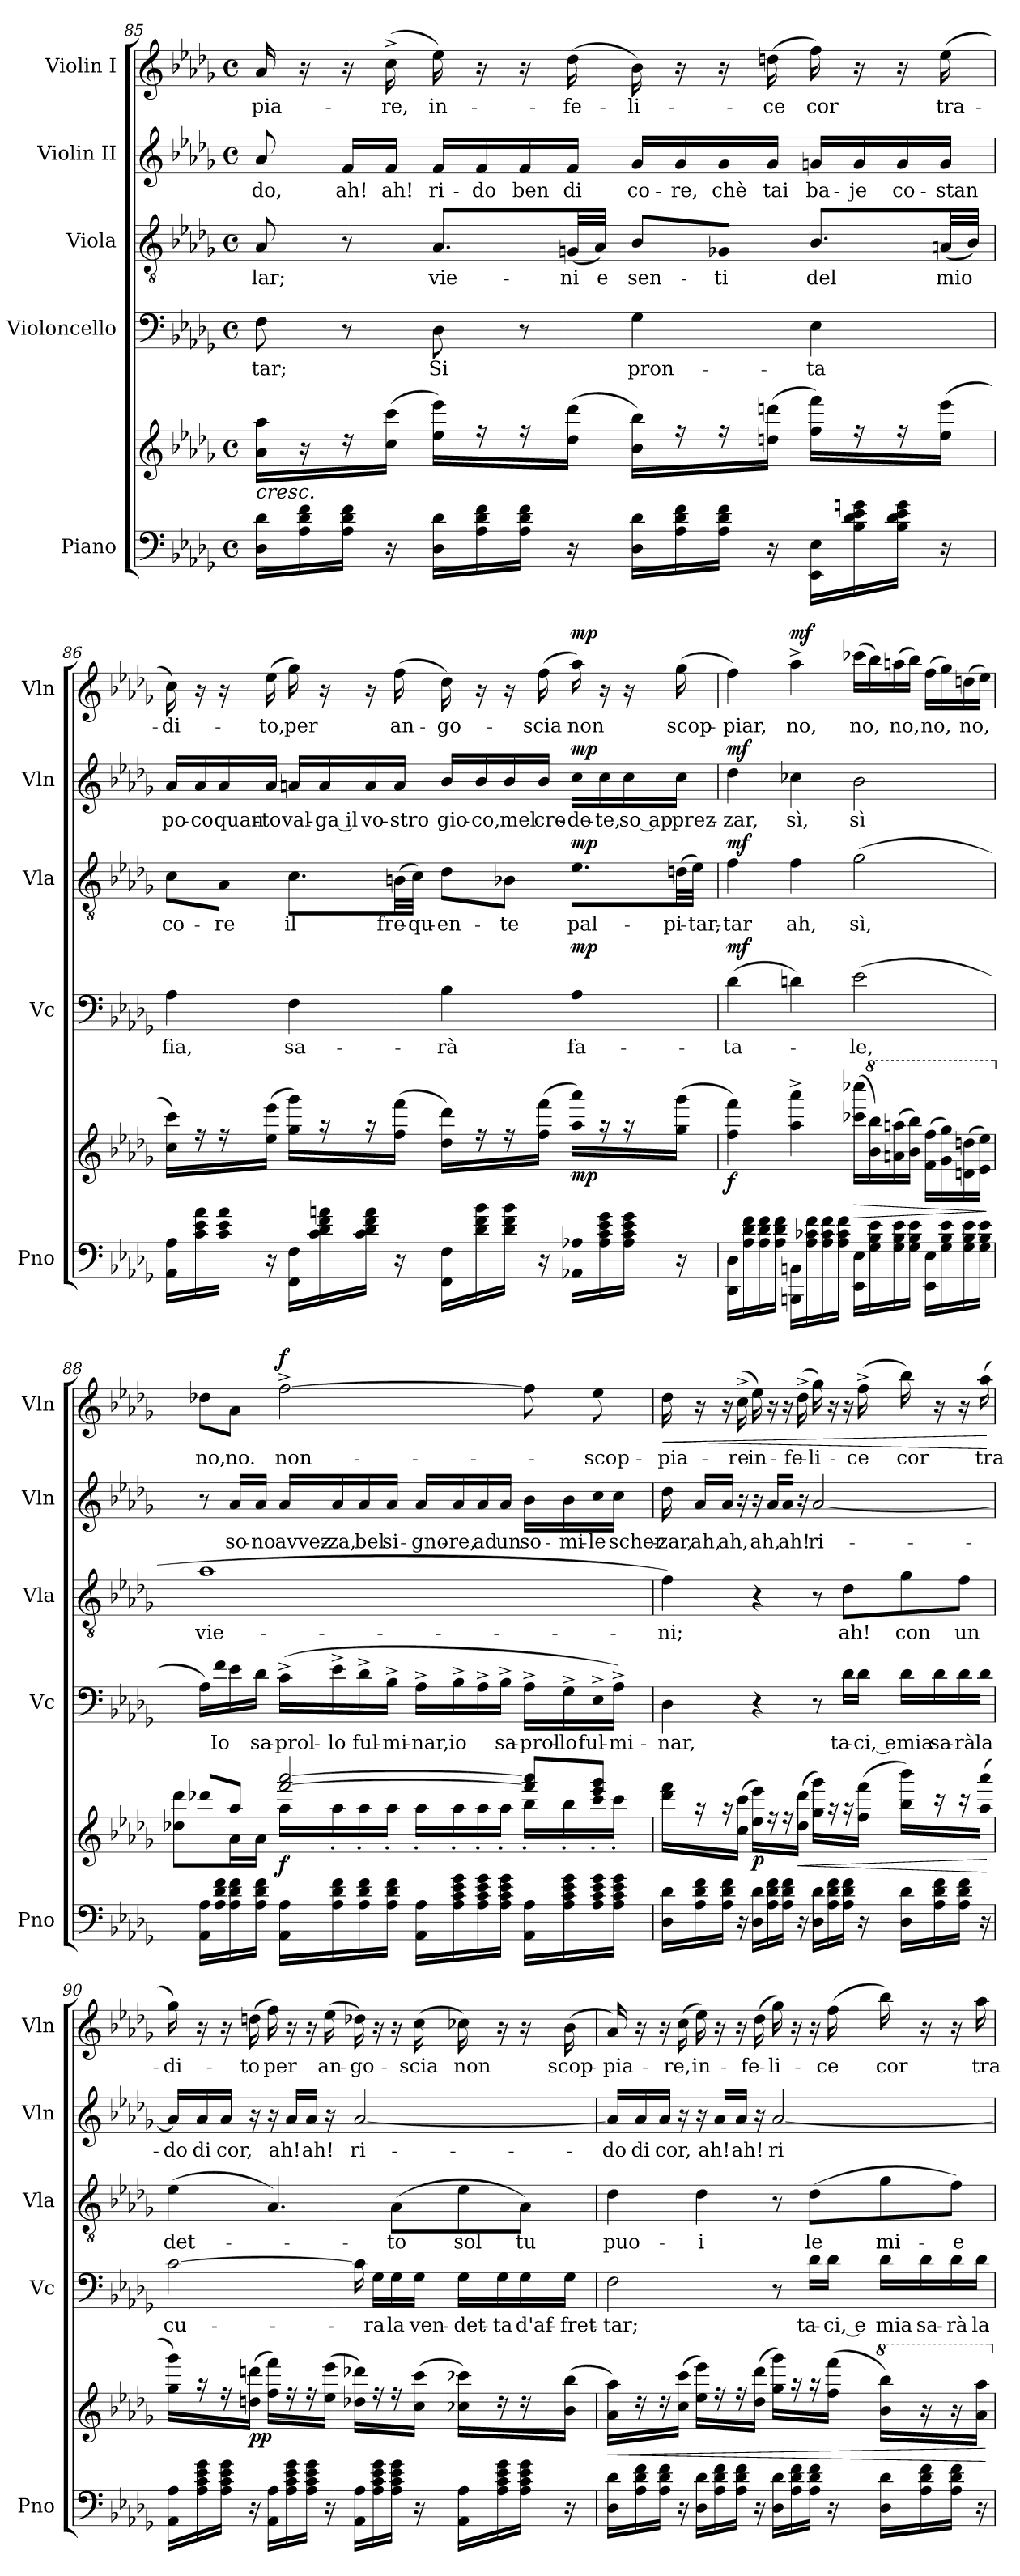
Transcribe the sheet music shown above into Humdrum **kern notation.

**kern	**kern	**dynam	**kern	**text	**dynam	**kern	**text	**dynam	**kern	**text	**dynam	**kern	**text	**dynam
*part5	*part5	*part5	*part4	*part4	*part4	*part3	*part3	*part3	*part2	*part2	*part2	*part1	*part1	*part1
*staff6	*staff5	*staff5/6	*staff4	*staff4	*staff4	*staff3	*staff3	*staff3	*staff2	*staff2	*staff2	*staff1	*staff1	*staff1
*I"Piano	*	*	*I"Violoncello	*	*	*I"Viola	*	*	*I"Violin II	*	*	*I"Violin I	*	*
*I'Pno	*	*	*I'Vc	*	*	*I'Vla	*	*	*I'Vln	*	*	*I'Vln	*	*
*clefF4	*clefG2	*	*clefF4	*	*	*clefGv2	*	*	*clefG2	*	*	*clefG2	*	*
*k[b-e-a-d-g-]	*k[b-e-a-d-g-]	*	*k[b-e-a-d-g-]	*	*	*k[b-e-a-d-g-]	*	*	*k[b-e-a-d-g-]	*	*	*k[b-e-a-d-g-]	*	*
*M4/4	*M4/4	*	*M4/4	*	*	*M4/4	*	*	*M4/4	*	*	*M4/4	*	*
*met(c)	*met(c)	*	*met(c)	*	*	*met(c)	*	*	*met(c)	*	*	*met(c)	*	*
=85	=85	=85	=85	=85	=85	=85	=85	=85	=85	=85	=85	=85	=85	=85
!	!LO:TX:b:i:t=cresc.	!	!	!	!	!	!	!	!	!	!	!	!	!
!	!	!	!	!LO:LY:b	!	!	!LO:LY:b	!	!	!LO:LY:b	!	!	!LO:LY:b	!
16D-\ 16d-\LL	16a-\ 16aa-\LL	.	8F\	-tar;	.	8A-/	-lar;	.	8a-/	-do,	.	16a-/	-pia-	.
16A-\ 16d-\ 16f\	16r	.	.	.	.	.	.	.	.	.	.	16r	.	.
!	!	!	!	!	!	!	!	!	!	!LO:LY:b	!	!	!	!
16A-\ 16d-\ 16f\JJ	16r	.	8r	.	.	8r	.	.	16f/LL	ah!	.	16r	.	.
!	!	!	!	!	!	!	!	!	!	!LO:LY:b	!	!	!LO:LY:b	!
16r	(>16cc\ 16ccc\JJ	.	.	.	.	.	.	.	16f/JJ	ah!	.	(>16cc^\	-re,	.
!	!	!	!	!LO:LY:b	!	!	!LO:LY:b	!	!	!LO:LY:b	!	!	!LO:LY:b	!
16D-\ 16d-\LL	16ee-\ 16eee-\LL)	.	8D-\	Si	.	8.A-/L	vie-	.	16f/LL	ri-	.	16ee-\)	in-	.
!	!	!	!	!	!	!	!	!	!	!LO:LY:b	!	!	!	!
16A-\ 16d-\ 16f\	16r	.	.	.	.	.	.	.	16f/	-do	.	16r	.	.
!	!	!	!	!	!	!	!	!	!	!LO:LY:b	!	!	!	!
16A-\ 16d-\ 16f\JJ	16r	.	8r	.	.	.	.	.	16f/	ben	.	16r	.	.
!	!	!	!	!	!	!	!LO:LY:b	!	!	!LO:LY:b	!	!	!LO:LY:b	!
16r	(>16dd-\ 16ddd-\JJ	.	.	.	.	(<32Gn/LL	-ni	.	16f/JJ	di	.	(>16dd-\	-fe-	.
!	!	!	!	!	!	!	!LO:LY:b	!	!	!	!	!	!	!
.	.	.	.	.	.	32A-/JJJ)	e	.	.	.	.	.	.	.
!	!	!	!	!LO:LY:b	!	!	!LO:LY:b	!	!	!LO:LY:b	!	!	!LO:LY:b	!
16D-\ 16d-\LL	16b-\ 16bb-\LL)	.	4G-\	pron-	.	8B-/L	sen-	.	16g-/LL	co-	.	16b-\)	-li-	.
!	!	!	!	!	!	!	!	!	!	!LO:LY:b	!	!	!	!
16A-\ 16d-\ 16f\	16r	.	.	.	.	.	.	.	16g-/	-re,	.	16r	.	.
!	!	!	!	!	!	!	!LO:LY:b	!	!	!LO:LY:b	!	!	!	!
16A-\ 16d-\ 16f\JJ	16r	.	.	.	.	8G-X/J	-ti	.	16g-/	chè	.	16r	.	.
!	!	!	!	!	!	!	!	!	!	!LO:LY:b	!	!	!LO:LY:b	!
16r	(>16ddn\ 16dddn\JJ	.	.	.	.	.	.	.	16g-/JJ	tai	.	(>16ddn\	-ce	.
!	!	!	!	!LO:LY:b	!	!	!LO:LY:b	!	!	!LO:LY:b	!	!	!LO:LY:b	!
16EE-\ 16E-\LL	16ff\ 16fff\LL)	.	4E-\	-ta	.	8.B-/L	del	.	16gn/LL	ba-	.	16ff\)	cor	.
!	!	!	!	!	!	!	!	!	!	!LO:LY:b	!	!	!	!
16B-\ 16d-\ 16e-\ 16gn\	16r	.	.	.	.	.	.	.	16g/	-je	.	16r	.	.
!	!	!	!	!	!	!	!	!	!	!LO:LY:b	!	!	!	!
16B-\ 16d-\ 16e-\ 16g\JJ	16r	.	.	.	.	.	.	.	16g/	co-	.	16r	.	.
!	!	!	!	!	!	!	!LO:LY:b	!	!	!LO:LY:b	!	!	!LO:LY:b	!
16r	(>16ee-\ 16eee-\JJ	.	.	.	.	(<32An/LL	mio	.	16g/JJ	-stan	.	(>16ee-\	tra-	.
.	.	.	.	.	.	32B-/JJJ)	.	.	.	.	.	.	.	.
!!LO:PB:g=z
=86	=86	=86	=86	=86	=86	=86	=86	=86	=86	=86	=86	=86	=86	=86
!	!	!	!	!LO:LY:b	!	!	!LO:LY:b	!	!	!LO:LY:b	!	!	!LO:LY:b	!
16AA-\ 16A-\LL	16cc\ 16ccc\LL)	.	4A-\	fia,	.	8c\L	co-	.	16a-/LL	po-	.	16cc\)	-di-	.
!	!	!	!	!	!	!	!	!	!	!LO:LY:b	!	!	!	!
16c\ 16e-\ 16a-\	16r	.	.	.	.	.	.	.	16a-/	-co	.	16r	.	.
!	!	!	!	!	!	!	!LO:LY:b	!	!	!LO:LY:b	!	!	!	!
16c\ 16e-\ 16a-\JJ	16r	.	.	.	.	8A-\J	-re	.	16a-/	quan-	.	16r	.	.
!	!	!	!	!	!	!	!	!	!	!LO:LY:b	!	!	!LO:LY:b	!
16r	(>16ee-\ 16eee-\JJ	.	.	.	.	.	.	.	16a-/JJ	-to	.	(>16ee-\	-to,	.
!	!	!	!	!LO:LY:b	!	!	!LO:LY:b	!	!	!LO:LY:b	!	!	!LO:LY:b	!
16FF\ 16F\LL	16gg-\ 16ggg-\LL)	.	4F\	sa-	.	8.c\L	il	.	16an/LL	val-	.	16gg-\)	per	.
!	!	!	!	!	!	!	!	!	!	!LO:LY:b	!	!	!	!
16c\ 16d-\ 16f\ 16an\	16r	.	.	.	.	.	.	.	16a/	-ga il	.	16r	.	.
!	!	!	!	!	!	!	!	!	!	!LO:LY:b	!	!	!	!
16c\ 16d-\ 16f\ 16a\JJ	16r	.	.	.	.	.	.	.	16a/	vo-	.	16r	.	.
!	!	!	!	!	!	!	!LO:LY:b	!	!	!LO:LY:b	!	!	!LO:LY:b	!
16r	(>16ff\ 16fff\JJ	.	.	.	.	(>32Bn\LL	fre-	.	16a/JJ	-stro	.	(>16ff\	an-	.
!	!	!	!	!	!	!	!LO:LY:b	!	!	!	!	!	!	!
.	.	.	.	.	.	32c\JJJ)	-qu-	.	.	.	.	.	.	.
!	!	!	!	!LO:LY:b	!	!	!LO:LY:b	!	!	!LO:LY:b	!	!	!LO:LY:b	!
16FF\ 16F\LL	16dd-\ 16ddd-\LL)	.	4B-\	-rà	.	8d-\L	-en-	.	16b-/LL	gio-	.	16dd-\)	-go-	.
!	!	!	!	!	!	!	!	!	!	!LO:LY:b	!	!	!	!
16d-\ 16f\ 16b-\	16r	.	.	.	.	.	.	.	16b-/	-co,	.	16r	.	.
!	!	!	!	!	!	!	!LO:LY:b	!	!	!LO:LY:b	!	!	!	!
16d-\ 16f\ 16b-\JJ	16r	.	.	.	.	8B-X\J	-te	.	16b-/	mel	.	16r	.	.
!	!	!	!	!	!	!	!	!	!	!LO:LY:b	!	!	!LO:LY:b	!
16r	(>16ff\ 16fff\JJ	.	.	.	.	.	.	.	16b-/JJ	cre-	.	(>16ff\	-scia	.
!	!	!LO:DY:b	!	!LO:LY:b	!LO:DY:b	!	!LO:LY:b	!LO:DY:b	!	!LO:LY:b	!LO:DY:b	!	!LO:LY:b	!LO:DY:b
16AA-X\ 16A-X\LL	16aa-\ 16aaa-\LL)	mp	4A-\	fa-	mp	8.e-\L	pal-	mp	16cc\LL	-de-	mp	16aa-\)	non	mp
!	!	!	!	!	!	!	!	!	!	!LO:LY:b	!	!	!	!
16A-\ 16c\ 16e-\ 16g-\	16r	.	.	.	.	.	.	.	16cc\	-te,	.	16r	.	.
!	!	!	!	!	!	!	!	!	!	!LO:LY:b	!	!	!	!
16A-\ 16c\ 16e-\ 16g-\JJ	16r	.	.	.	.	.	.	.	16cc\	so ap	.	16r	.	.
!	!	!	!	!	!	!	!LO:LY:b	!	!	!LO:LY:b	!	!	!LO:LY:b	!
16r	(>16gg-\ 16ggg-\JJ	.	.	.	.	(>32dn\LL	-pi-	.	16cc\JJ	-prez-	.	(>16gg-\	scop-	.
!	!	!	!	!	!	!	!LO:LY:b	!	!	!	!	!	!	!
.	.	.	.	.	.	32e-\JJJ)	-tar,-	.	.	.	.	.	.	.
=87	=87	=87	=87	=87	=87	=87	=87	=87	=87	=87	=87	=87	=87	=87
!	!	!LO:DY:b	!	!LO:LY:b	!LO:DY:b	!	!LO:LY:b	!LO:DY:b	!	!LO:LY:b	!LO:DY:b	!	!LO:LY:b	!
16DD-\ 16D-\LL	4ff\ 4fff\)	f	(>4d-\	-ta-	mf	4f\	-tar	mf	4dd-\	-zar,	mf	4ff\)	-piar,	.
16A-\ 16d-\ 16f\	.	.	.	.	.	.	.	.	.	.	.	.	.	.
16A-\ 16d-\ 16f\	.	.	.	.	.	.	.	.	.	.	.	.	.	.
16A-\ 16d-\ 16f\JJ	.	.	.	.	.	.	.	.	.	.	.	.	.	.
!	!	!	!	!	!	!	!LO:LY:b	!	!	!LO:LY:b	!	!	!LO:LY:b	!LO:DY:b
16BBBn\ 16BBn\LL	4aa-\^ 4aaa-\^	.	4dn\)	.	.	4f\	ah,	.	4cc-X\	sì,	.	4aa-^\	no,	mf
16A-\ 16c-X\ 16f\	.	.	.	.	.	.	.	.	.	.	.	.	.	.
16A-\ 16c-\ 16f\	.	.	.	.	.	.	.	.	.	.	.	.	.	.
16A-\ 16c-\ 16f\JJ	.	.	.	.	.	.	.	.	.	.	.	.	.	.
!	!	!LO:HP:b	!	!LO:LY:b	!	!	!LO:LY:b	!	!	!LO:LY:b	!	!	!LO:LY:b	!
16EE-\ 16E-\LL	(>16ccc-X\ 16cccc-X\LL	>	(>2e-\	-le,	.	(>2g-\	sì,	.	2b-\	sì	.	(>16ccc-X\LL	no,	.
*	*8va	*	*	*	*	*	*	*	*	*	*	*	*	*
16G-\ 16B-\ 16e-\	16bb-\ 16bbb-\)	.	.	.	.	.	.	.	.	.	.	16bb-\)	.	.
!	!	!	!	!	!	!	!	!	!	!	!	!	!LO:LY:b	!
16G-\ 16B-\ 16e-\	(>16aan\ 16aaan\	.	.	.	.	.	.	.	.	.	.	(>16aan\	no,	.
16G-\ 16B-\ 16e-\JJ	16bb-\ 16bbb-\JJ)	.	.	.	.	.	.	.	.	.	.	16bb-\JJ)	.	.
!	!	!	!	!	!	!	!	!	!	!	!	!	!LO:LY:b	!
16EE-\ 16E-\LL	(>16ff\ 16fff\LL	.	.	.	.	.	.	.	.	.	.	(>16ff\LL	no,	.
16G-\ 16B-\ 16e-\	16gg-\ 16ggg-\)	.	.	.	.	.	.	.	.	.	.	16gg-\)	.	.
!	!	!	!	!	!	!	!	!	!	!	!	!	!LO:LY:b	!
16G-\ 16B-\ 16e-\	(>16ddn\ 16dddn\	.	.	.	.	.	.	.	.	.	.	(>16ddn\	no,	.
16G-\ 16B-\ 16e-\JJ	16ee-\ 16eee-\JJ)	.	.	.	.	.	.	.	.	.	.	16ee-\JJ)	.	.
.	.	]	.	.	.	.	.	.	.	.	.	.	.	.
!!LO:LB:g=z
=88	=88	=88	=88	=88	=88	=88	=88	=88	=88	=88	=88	=88	=88	=88
*	*X8va	*	*	*	*	*	*	*	*	*	*	*	*	*
*	*^	*	*	*	*	*	*	*	*	*	*	*	*	*
!	!	!	!	!	!	!	!	!LO:LY:b	!	!	!	!	!	!LO:LY:b	!
16AA-\ 16A-\LL	8ddd-X/L	8dd-X\ 8ddd-\L	.	16A-\LL)	.	.	1a-	vie-	.	8r	.	.	8dd-X\L	no,	.
!	!	!	!	!	!LO:LY:b	!	!	!	!	!	!	!	!	!	!
16A-\ 16d-\ 16f\	.	.	.	16f\	Io	.	.	.	.	.	.	.	.	.	.
!	!	!	!	!	!	!	!	!	!	!	!LO:LY:b	!	!	!LO:LY:b	!
16A-\ 16d-\ 16f\	8aa-/J	16a-\L	.	16e-\	.	.	.	.	.	16a-/LL	so-	.	8a-\J	no.	.
!	!	!	!	!	!LO:LY:b	!	!	!	!	!	!LO:LY:b	!	!	!	!
16A-\ 16d-\ 16f\JJ	.	16a-\JJ	.	16d-\JJ	sa-	.	.	.	.	16a-/JJ	-no	.	.	.	.
!	!	!	!LO:DY:b	!	!LO:LY:b	!	!	!	!	!	!LO:LY:b	!	!	!LO:LY:b	!LO:DY:a
16AA-\ 16A-\LL	[2fff/ [2aaa-/	16aa-\LL	f	(>16c^\LL	-prol-	.	.	.	.	16a-/LL	avvez-	.	[2ff^\	non-	f
!	!	!	!	!	!LO:LY:b	!	!	!	!	!	!LO:LY:b	!	!	!	!
16A-\ 16d-\ 16f\	.	16aa-'\	.	16e-^\	-lo	.	.	.	.	16a-/	-za,	.	.	.	.
!	!	!	!	!	!LO:LY:b	!	!	!	!	!	!LO:LY:b	!	!	!	!
16A-\ 16d-\ 16f\	.	16aa-'\	.	16d-^\	ful-	.	.	.	.	16a-/	bel	.	.	.	.
!	!	!	!	!	!LO:LY:b	!	!	!	!	!	!LO:LY:b	!	!	!	!
16A-\ 16d-\ 16f\JJ	.	16aa-'\JJ	.	16B-^\JJ	-mi-	.	.	.	.	16a-/JJ	si-	.	.	.	.
!	!	!	!	!	!LO:LY:b	!	!	!	!	!	!LO:LY:b	!	!	!	!
16AA-\ 16A-\LL	.	16aa-'\LL	.	16A-^\LL	-nar,	.	.	.	.	16a-/LL	-gno-	.	.	.	.
!	!	!	!	!	!LO:LY:b	!	!	!	!	!	!LO:LY:b	!	!	!	!
16A-\ 16c\ 16e-\ 16g-\	.	16aa-'\	.	16B-^\	io	.	.	.	.	16a-/	-re,	.	.	.	.
!	!	!	!	!	!	!	!	!	!	!	!LO:LY:b	!	!	!	!
16A-\ 16c\ 16e-\ 16g-\	.	16aa-'\	.	16A-^\	.	.	.	.	.	16a-/	ad	.	.	.	.
!	!	!	!	!	!LO:LY:b	!	!	!	!	!	!LO:LY:b	!	!	!	!
16A-\ 16c\ 16e-\ 16g-\JJ	.	16aa-'\JJ	.	16B-^\JJ	sa-	.	.	.	.	16a-/JJ	un	.	.	.	.
!	!	!	!	!	!LO:LY:b	!	!	!	!	!	!LO:LY:b	!	!	!	!
16AA-\ 16A-\LL	8fff/] 8aaa-/]L	16bb-'\LL	.	16A-^\LL	-prol-	.	.	.	.	16b-\LL	so-	.	8ff\]	.	.
!	!	!	!	!	!LO:LY:b	!	!	!	!	!	!LO:LY:b	!	!	!	!
16A-\ 16c\ 16e-\ 16g-\	.	16bb-'\	.	16G-^\	-lo	.	.	.	.	16b-\	-mi-	.	.	.	.
!	!	!	!	!	!LO:LY:b	!	!	!	!	!	!LO:LY:b	!	!	!LO:LY:b	!
16A-\ 16c\ 16e-\ 16g-\	8eee-/ 8ggg-/J	16ccc'\	.	16E-^\	ful-	.	.	.	.	16cc\	-le	.	8ee-\	-scop-	.
!	!	!	!	!	!LO:LY:b	!	!	!	!	!	!LO:LY:b	!	!	!	!
16A-\ 16c\ 16e-\ 16g-\JJ	.	16ccc'\JJ	.	16A-^\JJ)	-mi-	.	.	.	.	16cc\JJ	scher-	.	.	.	.
=89	=89	=89	=89	=89	=89	=89	=89	=89	=89	=89	=89	=89	=89	=89	=89
!	!	!	!	!	!LO:LY:b	!	!	!LO:LY:b	!	!	!LO:LY:b	!	!	!LO:LY:b	!LO:HP:b
*	*v	*v	*	*	*	*	*	*	*	*	*	*	*	*	*
16D-\ 16d-\LL	16ddd-\ 16fff\LL	.	4D-\	-nar,	.	4f\)	-ni;	.	16dd-\	-zar,	.	16dd-\	-pia-	<
!	!	!	!	!	!	!	!	!	!	!LO:LY:b	!	!	!	!
16A-\ 16d-\ 16f\	16r	.	.	.	.	.	.	.	16a-/LL	ah,	.	16r	.	.
!	!	!	!	!	!	!	!	!	!	!LO:LY:b	!	!	!	!
16A-\ 16d-\ 16f\JJ	16r	.	.	.	.	.	.	.	16a-/JJ	ah,	.	16r	.	.
!	!	!	!	!	!	!	!	!	!	!	!	!	!LO:LY:b	!
16r	(>16cc\ 16ccc\JJ	.	.	.	.	.	.	.	16r	.	.	(>16cc^\	-re	.
!	!	!LO:DY:b	!	!	!	!	!	!	!	!	!	!	!LO:LY:b	!
16D-\ 16d-\LL	16ee-\ 16eee-\LL)	p	4r	.	.	4r	.	.	16r	.	.	16ee-\)	in-	.
!	!	!	!	!	!	!	!	!	!	!LO:LY:b	!	!	!	!
16A-\ 16d-\ 16f\	16r	.	.	.	.	.	.	.	16a-/LL	ah,	.	16r	.	.
!	!	!	!	!	!	!	!	!	!	!LO:LY:b	!	!	!	!
16A-\ 16d-\ 16f\JJ	16r	.	.	.	.	.	.	.	16a-/JJ	ah!	.	16r	.	.
!	!	!LO:HP:b	!	!	!	!	!	!	!	!	!	!	!LO:LY:b	!
16r	(>16dd-\ 16ddd-\JJ	<	.	.	.	.	.	.	16r	.	.	(>16dd-^\	-fe-	.
!	!	!	!	!	!	!	!	!	!	!LO:LY:b	!	!	!LO:LY:b	!
16D-\ 16d-\LL	16gg-\ 16ggg-\LL)	.	8r	.	.	8r	.	.	[2a-/	ri-	.	16gg-\)	-li-	.
16A-\ 16d-\ 16f\	16r	.	.	.	.	.	.	.	.	.	.	16r	.	.
!	!	!	!	!LO:LY:b	!	!	!LO:LY:b	!	!	!	!	!	!	!
16A-\ 16d-\ 16f\JJ	16r	.	16d-\LL	ta-	.	8d-\L	ah!	.	.	.	.	16r	.	.
!	!	!	!	!LO:LY:b	!	!	!	!	!	!	!	!	!LO:LY:b	!
16r	(>16ff\ 16fff\JJ	.	16d-\JJ	-ci, e	.	.	.	.	.	.	.	(>16ff^\	-ce	.
!	!	!	!	!LO:LY:b	!	!	!LO:LY:b	!	!	!	!	!	!LO:LY:b	!
16D-\ 16d-\LL	16bb-\ 16bbb-\LL)	.	16d-\LL	mia	.	8g-\	con	.	.	.	.	16bb-\)	cor	.
!	!	!	!	!LO:LY:b	!	!	!	!	!	!	!	!	!	!
16A-\ 16d-\ 16f\	16r	.	16d-\	sa-	.	.	.	.	.	.	.	16r	.	.
!	!	!	!	!LO:LY:b	!	!	!LO:LY:b	!	!	!	!	!	!	!
16A-\ 16d-\ 16f\JJ	16r	.	16d-\	-rà	.	8f\J	un	.	.	.	.	16r	.	.
!	!	!	!	!LO:LY:b	!	!	!	!	!	!	!	!	!LO:LY:b	!
16r	(>16aa-\ 16aaa-\JJ	.	16d-\JJ	la	.	.	.	.	.	.	.	(>16aa-\	tra-	.
.	.	[	.	.	.	.	.	.	.	.	.	.	.	[
!!LO:PB:g=z
=90	=90	=90	=90	=90	=90	=90	=90	=90	=90	=90	=90	=90	=90	=90
!	!	!	!	!LO:LY:b	!	!	!LO:LY:b	!	!	!LO:LY:b	!	!	!LO:LY:b	!
16AA-\ 16A-\LL	16gg-\ 16ggg-\LL)	.	[2c\	cu-	.	(>4e-\	det-	.	16a-/LL]	-do	.	16gg-\)	-di-	.
!	!	!	!	!	!	!	!	!	!	!LO:LY:b	!	!	!	!
16A-\ 16c\ 16e-\ 16g-\	16r	.	.	.	.	.	.	.	16a-/	di	.	16r	.	.
!	!	!	!	!	!	!	!	!	!	!LO:LY:b	!	!	!	!
16A-\ 16c\ 16e-\ 16g-\JJ	16r	.	.	.	.	.	.	.	16a-/JJ	cor,	.	16r	.	.
!	!	!LO:DY:b	!	!	!	!	!	!	!	!	!	!	!LO:LY:b	!
16r	(>16ddn\ 16dddn\JJ	pp	.	.	.	.	.	.	16r	.	.	(>16ddn\	-to	.
!	!	!	!	!	!	!	!	!	!	!	!	!	!LO:LY:b	!
16AA-\ 16A-\LL	16ff\ 16fff\LL)	.	.	.	.	4.A-/)	.	.	16r	.	.	16ff\)	per	.
!	!	!	!	!	!	!	!	!	!	!LO:LY:b	!	!	!	!
16A-\ 16c\ 16e-\ 16g-\	16r	.	.	.	.	.	.	.	16a-/LL	ah!	.	16r	.	.
!	!	!	!	!	!	!	!	!	!	!LO:LY:b	!	!	!	!
16A-\ 16c\ 16e-\ 16g-\JJ	16r	.	.	.	.	.	.	.	16a-/JJ	ah!	.	16r	.	.
!	!	!	!	!	!	!	!	!	!	!	!	!	!LO:LY:b	!
16r	(>16ee-\ 16eee-\JJ	.	.	.	.	.	.	.	16r	.	.	(>16ee-\	an-	.
!	!	!	!	!	!	!	!	!	!	!LO:LY:b	!	!	!LO:LY:b	!
16AA-\ 16A-\LL	16dd-X\ 16ddd-X\LL)	.	16c\]	.	.	.	.	.	[2a-/	ri-	.	16dd-X\)	-go-	.
!	!	!	!	!LO:LY:b	!	!	!	!	!	!	!	!	!	!
16A-\ 16c\ 16e-\ 16g-\	16r	.	16G-\LL	-ra	.	.	.	.	.	.	.	16r	.	.
!	!	!	!	!LO:LY:b	!	!	!LO:LY:b	!	!	!	!	!	!	!
16A-\ 16c\ 16e-\ 16g-\JJ	16r	.	16G-\	la	.	(>8A-\L	-to	.	.	.	.	16r	.	.
!	!	!	!	!LO:LY:b	!	!	!	!	!	!	!	!	!LO:LY:b	!
16r	(>16cc\ 16ccc\JJ	.	16G-\JJ	ven-	.	.	.	.	.	.	.	(>16cc\	-scia	.
!	!	!	!	!LO:LY:b	!	!	!LO:LY:b	!	!	!	!	!	!LO:LY:b	!
16AA-\ 16A-\LL	16cc-X\ 16ccc-X\LL)	.	16G-\LL	-det-	.	8e-\	sol	.	.	.	.	16cc-X\)	non	.
!	!	!	!	!LO:LY:b	!	!	!	!	!	!	!	!	!	!
16A-\ 16c\ 16e-\ 16g-\	16r	.	16G-\	-ta	.	.	.	.	.	.	.	16r	.	.
!	!	!	!	!LO:LY:b	!	!	!LO:LY:b	!	!	!	!	!	!	!
16A-\ 16c\ 16e-\ 16g-\JJ	16r	.	16G-\	d'af-	.	8A-\J)	tu	.	.	.	.	16r	.	.
!	!	!	!	!LO:LY:b	!	!	!	!	!	!	!	!	!LO:LY:b	!
16r	(>16b-\ 16bb-\JJ	.	16G-\JJ	-fret-	.	.	.	.	.	.	.	(>16b-\	scop-	.
=91	=91	=91	=91	=91	=91	=91	=91	=91	=91	=91	=91	=91	=91	=91
!	!	!LO:HP:b	!	!LO:LY:b	!	!	!LO:LY:b	!	!	!LO:LY:b	!	!	!LO:LY:b	!
16D-\ 16d-\LL	16a-\ 16aa-\LL)	<	2F\	-tar;	.	4d-\	puo-	.	16a-/LL]	-do	.	16a-/)	-pia-	.
!	!	!	!	!	!	!	!	!	!	!LO:LY:b	!	!	!	!
16A-\ 16d-\ 16f\	16r	.	.	.	.	.	.	.	16a-/	di	.	16r	.	.
!	!	!	!	!	!	!	!	!	!	!LO:LY:b	!	!	!	!
16A-\ 16d-\ 16f\JJ	16r	.	.	.	.	.	.	.	16a-/JJ	cor,	.	16r	.	.
!	!	!	!	!	!	!	!	!	!	!	!	!	!LO:LY:b	!
16r	(>16cc\ 16ccc\JJ	.	.	.	.	.	.	.	16r	.	.	(>16cc\	-re,	.
!	!	!	!	!	!	!	!LO:LY:b	!	!	!	!	!	!LO:LY:b	!
16D-\ 16d-\LL	16ee-\ 16eee-\LL)	.	.	.	.	4d-\	-i	.	16r	.	.	16ee-\)	in-	.
!	!	!	!	!	!	!	!	!	!	!LO:LY:b	!	!	!	!
16A-\ 16d-\ 16f\	16r	.	.	.	.	.	.	.	16a-/LL	ah!	.	16r	.	.
!	!	!	!	!	!	!	!	!	!	!LO:LY:b	!	!	!	!
16A-\ 16d-\ 16f\JJ	16r	.	.	.	.	.	.	.	16a-/JJ	ah!	.	16r	.	.
!	!	!	!	!	!	!	!	!	!	!	!	!	!LO:LY:b	!
16r	(>16dd-\ 16ddd-\JJ	.	.	.	.	.	.	.	16r	.	.	(>16dd-\	-fe-	.
!	!	!	!	!	!	!	!	!	!	!LO:LY:b	!	!	!LO:LY:b	!
16D-\ 16d-\LL	16gg-\ 16ggg-\LL)	.	8r	.	.	8r	.	.	[2a-/	ri-	.	16gg-\)	-li-	.
16A-\ 16d-\ 16f\	16r	.	.	.	.	.	.	.	.	.	.	16r	.	.
!	!	!	!	!LO:LY:b	!	!	!LO:LY:b	!	!	!	!	!	!	!
16A-\ 16d-\ 16f\JJ	16r	.	16d-\LL	ta-	.	(>8d-\L	le	.	.	.	.	16r	.	.
!	!	!	!	!LO:LY:b	!	!	!	!	!	!	!	!	!LO:LY:b	!
16r	(>16ff\ 16fff\JJ	.	16d-\JJ	-ci, e	.	.	.	.	.	.	.	(>16ff\	-ce	.
*	*8va	*	*	*	*	*	*	*	*	*	*	*	*	*
!	!	!	!	!LO:LY:b	!	!	!LO:LY:b	!	!	!	!	!	!LO:LY:b	!
16D-\ 16d-\LL	16bb-\ 16bbb-\LL)	.	16d-\LL	mia	.	8g-\	mi-	.	.	.	.	16bb-\)	cor	.
!	!	!	!	!LO:LY:b	!	!	!	!	!	!	!	!	!	!
16A-\ 16d-\ 16f\	16r	.	16d-\	sa-	.	.	.	.	.	.	.	16r	.	.
!	!	!	!	!LO:LY:b	!	!	!LO:LY:b	!	!	!	!	!	!	!
16A-\ 16d-\ 16f\JJ	16r	.	16d-\	-rà	.	8f\J)	-e	.	.	.	.	16r	.	.
!	!	!	!	!LO:LY:b	!	!	!	!	!	!	!	!	!LO:LY:b	!
16r	16aa-\ 16aaa-\JJ	.	16d-\JJ	la	.	.	.	.	.	.	.	16aa-\	tra	.
.	.	[	.	.	.	.	.	.	.	.	.	.	.	.
*	*X8va	*	*	*	*	*	*	*	*	*	*	*	*	*
=	=	=	=	=	=	=	=	=	=	=	=	=	=	=
*-	*-	*-	*-	*-	*-	*-	*-	*-	*-	*-	*-	*-	*-	*-
